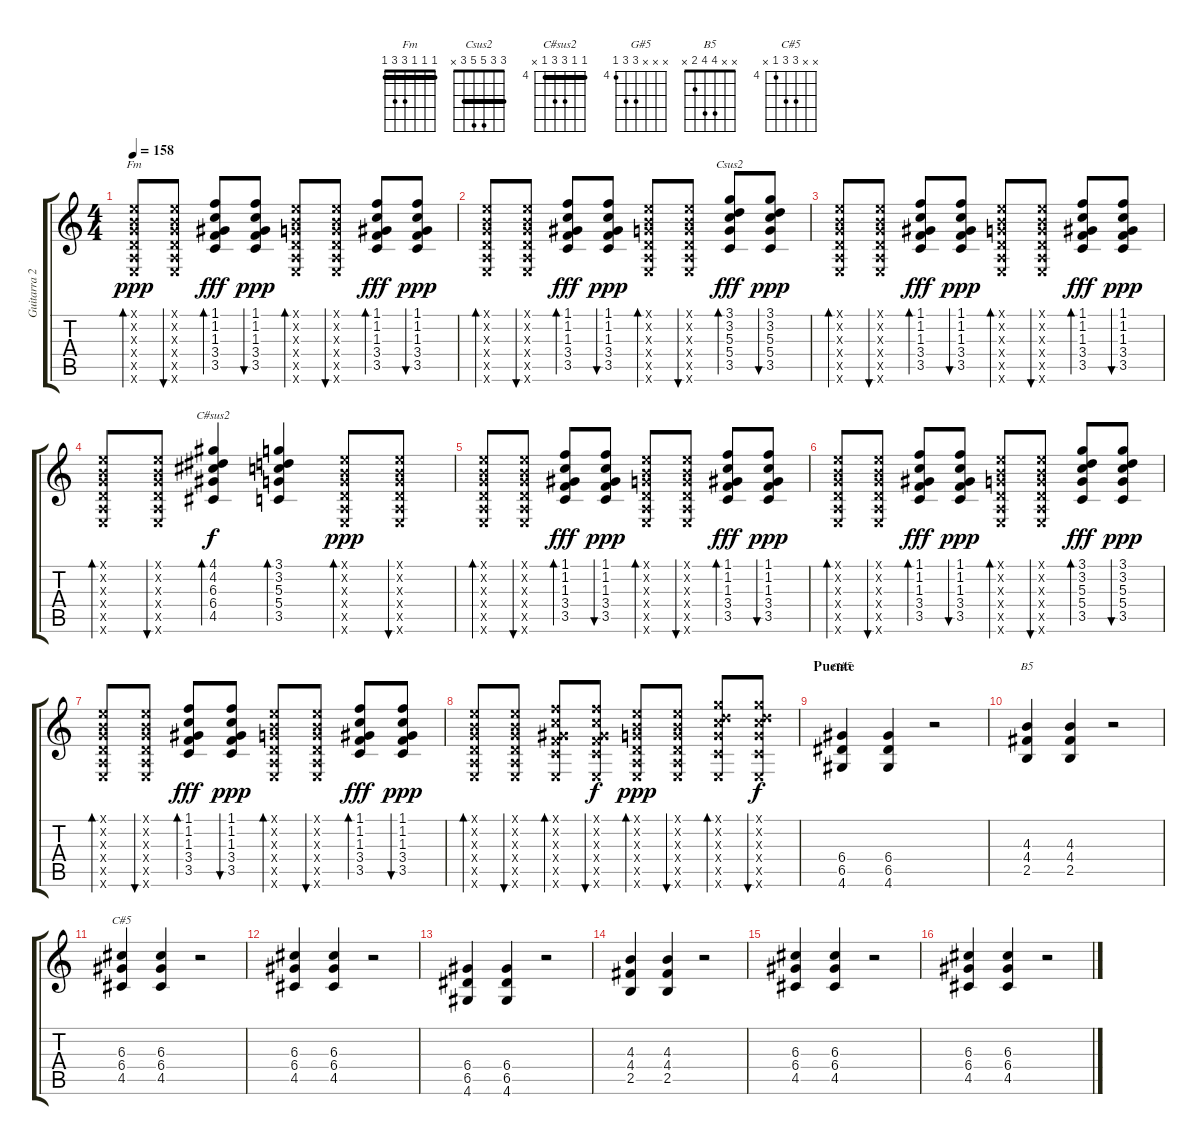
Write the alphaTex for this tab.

\track ("Guitarra 2" "Guitarra 2") {instrument electricguitarclean}
\staff {score tabs}
\tuning (E4 B3 G3 D3 A2 E2) {hide}
\chord ("Fm" 1 1 1 3 3 1) {barre 1}
\chord ("Csus2" 3 3 5 5 3 x) {barre 3}
\chord ("C#sus2" 4 4 6 6 4 x) {firstfret 4 barre 4}
\chord ("G#5" x x x 6 6 4) {firstfret 4}
\chord ("B5" x x 4 4 2 x)
\chord ("C#5" x x 6 6 4 x) {firstfret 4}
\ts (4 4)
\tempo 158
\clef g2
\ks c
(0.1{x} 0.2{x} 0.3{x} 0.4{x} 0.5{x} 0.6{x}).8{bd 30 ch "Fm" dy ppp} (0.1{x} 0.2{x} 0.3{x} 0.4{x} 0.5{x} 0.6{x}).8{bu 30} (1.1 1.2 1.3 3.4 3.5).8{bd 30 dy fff} (1.1 1.2 1.3 3.4 3.5).8{bu 30 dy ppp} (0.1{x} 0.2{x} 0.3{x} 0.4{x} 0.5{x} 0.6{x}).8{bd 30} (0.1{x} 0.2{x} 0.3{x} 0.4{x} 0.5{x} 0.6{x}).8{bu 30} (1.1 1.2 1.3 3.4 3.5).8{bd 30 dy fff} (1.1 1.2 1.3 3.4 3.5).8{bu 30 dy ppp} |
(0.1{x} 0.2{x} 0.3{x} 0.4{x} 0.5{x} 0.6{x}).8{bd 30} (0.1{x} 0.2{x} 0.3{x} 0.4{x} 0.5{x} 0.6{x}).8{bu 30} (1.1 1.2 1.3 3.4 3.5).8{bd 30 dy fff} (1.1 1.2 1.3 3.4 3.5).8{bu 30 dy ppp} (0.1{x} 0.2{x} 0.3{x} 0.4{x} 0.5{x} 0.6{x}).8{bd 30} (0.1{x} 0.2{x} 0.3{x} 0.4{x} 0.5{x} 0.6{x}).8{bu 30} (3.1 3.2 5.3 5.4 3.5).8{bd 30 ch "Csus2" dy fff} (3.1 3.2 5.3 5.4 3.5).8{bu 30 dy ppp} |
(0.1{x} 0.2{x} 0.3{x} 0.4{x} 0.5{x} 0.6{x}).8{bd 30} (0.1{x} 0.2{x} 0.3{x} 0.4{x} 0.5{x} 0.6{x}).8{bu 30} (1.1 1.2 1.3 3.4 3.5).8{bd 30 dy fff} (1.1 1.2 1.3 3.4 3.5).8{bu 30 dy ppp} (0.1{x} 0.2{x} 0.3{x} 0.4{x} 0.5{x} 0.6{x}).8{bd 30} (0.1{x} 0.2{x} 0.3{x} 0.4{x} 0.5{x} 0.6{x}).8{bu 30} (1.1 1.2 1.3 3.4 3.5).8{bd 30 dy fff} (1.1 1.2 1.3 3.4 3.5).8{bu 30 dy ppp} |
(0.1{x} 0.2{x} 0.3{x} 0.4{x} 0.5{x} 0.6{x}).8{bd 30} (0.1{x} 0.2{x} 0.3{x} 0.4{x} 0.5{x} 0.6{x}).8{bu 30} (4.1 4.2 6.3 6.4 4.5).4{bd 30 ch "C#sus2" dy f} (3.1 3.2 5.3 5.4 3.5).4{bd 30} (0.1{x} 0.2{x} 0.3{x} 0.4{x} 0.5{x} 0.6{x}).8{bd 30 dy ppp} (0.1{x} 0.2{x} 0.3{x} 0.4{x} 0.5{x} 0.6{x}).8{bu 30} |
(0.1{x} 0.2{x} 0.3{x} 0.4{x} 0.5{x} 0.6{x}).8{bd 30} (0.1{x} 0.2{x} 0.3{x} 0.4{x} 0.5{x} 0.6{x}).8{bu 30} (1.1 1.2 1.3 3.4 3.5).8{bd 30 dy fff} (1.1 1.2 1.3 3.4 3.5).8{bu 30 dy ppp} (0.1{x} 0.2{x} 0.3{x} 0.4{x} 0.5{x} 0.6{x}).8{bd 30} (0.1{x} 0.2{x} 0.3{x} 0.4{x} 0.5{x} 0.6{x}).8{bu 30} (1.1 1.2 1.3 3.4 3.5).8{bd 30 dy fff} (1.1 1.2 1.3 3.4 3.5).8{bu 30 dy ppp} |
(0.1{x} 0.2{x} 0.3{x} 0.4{x} 0.5{x} 0.6{x}).8{bd 30} (0.1{x} 0.2{x} 0.3{x} 0.4{x} 0.5{x} 0.6{x}).8{bu 30} (1.1 1.2 1.3 3.4 3.5).8{bd 30 dy fff} (1.1 1.2 1.3 3.4 3.5).8{bu 30 dy ppp} (0.1{x} 0.2{x} 0.3{x} 0.4{x} 0.5{x} 0.6{x}).8{bd 30} (0.1{x} 0.2{x} 0.3{x} 0.4{x} 0.5{x} 0.6{x}).8{bu 30} (3.1 3.2 5.3 5.4 3.5).8{bd 30 dy fff} (3.1 3.2 5.3 5.4 3.5).8{bu 30 dy ppp} |
(0.1{x} 0.2{x} 0.3{x} 0.4{x} 0.5{x} 0.6{x}).8{bd 30} (0.1{x} 0.2{x} 0.3{x} 0.4{x} 0.5{x} 0.6{x}).8{bu 30} (1.1 1.2 1.3 3.4 3.5).8{bd 30 dy fff} (1.1 1.2 1.3 3.4 3.5).8{bu 30 dy ppp} (0.1{x} 0.2{x} 0.3{x} 0.4{x} 0.5{x} 0.6{x}).8{bd 30} (0.1{x} 0.2{x} 0.3{x} 0.4{x} 0.5{x} 0.6{x}).8{bu 30} (1.1 1.2 1.3 3.4 3.5).8{bd 30 dy fff} (1.1 1.2 1.3 3.4 3.5).8{bu 30 dy ppp} |
(0.1{x} 0.2{x} 0.3{x} 0.4{x} 0.5{x} 0.6{x}).8{bd 30} (0.1{x} 0.2{x} 0.3{x} 0.4{x} 0.5{x} 0.6{x}).8{bu 30} (1.1{x} 1.2{x} 1.3{x} 3.4{x} 3.5{x} 0.6{x}).8{bd 30} (1.1{x} 1.2{x} 1.3{x} 3.4{x} 3.5{x} 0.6{x}).8{bu 30 dy f} (0.1{x} 0.2{x} 0.3{x} 0.4{x} 0.5{x} 0.6{x}).8{bd 30 dy ppp} (0.1{x} 0.2{x} 0.3{x} 0.4{x} 0.5{x} 0.6{x}).8{bu 30} (3.1{x} 3.2{x} 5.3{x} 5.4{x} 3.5{x} 0.6{x}).8{bd 30} (3.1{x} 3.2{x} 5.3{x} 5.4{x} 3.5{x} 0.6{x}).8{bu 30 dy f} |
\section ("" "Puente")
(6.4 6.5 4.6).4{ch "G#5" volume 9 instrument overdrivenguitar} (6.4 6.5 4.6).4 r.2 |
(4.3 4.4 2.5).4{ch "B5"} (4.3 4.4 2.5).4 r.2 |
(6.3 6.4 4.5).4{ch "C#5"} (6.3 6.4 4.5).4 r.2 |
(6.3 6.4 4.5).4 (6.3 6.4 4.5).4 r.2 |
(6.4 6.5 4.6).4 (6.4 6.5 4.6).4 r.2 |
(4.3 4.4 2.5).4 (4.3 4.4 2.5).4 r.2 |
(6.3 6.4 4.5).4 (6.3 6.4 4.5).4 r.2 |
(6.3 6.4 4.5).4 (6.3 6.4 4.5).4 r.2
